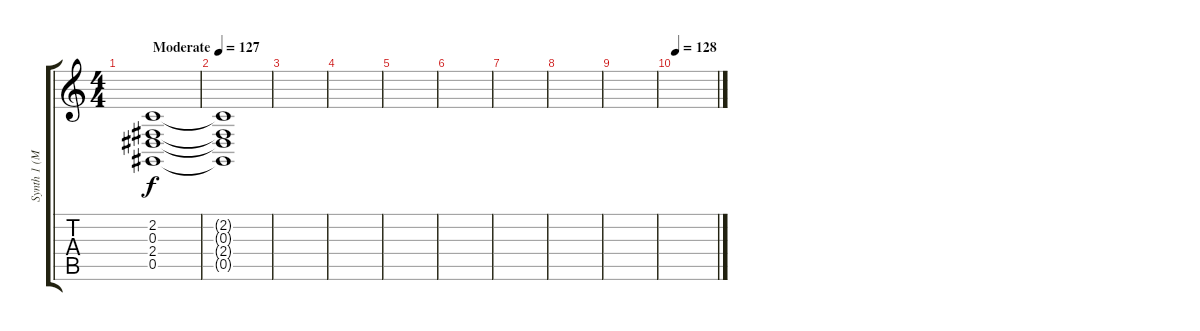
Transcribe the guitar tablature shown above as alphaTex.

\track ("Synth 1 (Mike)" "Synth 1 (M") {instrument synthbrass2}
\staff {score tabs}
\tuning (Eb4 Bb3 Gb3 Db3 Ab2 Db2) {hide}
\ts (4 4)
\tempo (127 "Moderate")
\clef g2
\ks c
(2.2 0.3 2.4 0.5).1{dy f volume 5 instrument seashore} |
(2.2{t} 0.3{t} 2.4{t} 0.5{t}).1 |
|
|
|
|
|
|
|
\tempo 128
